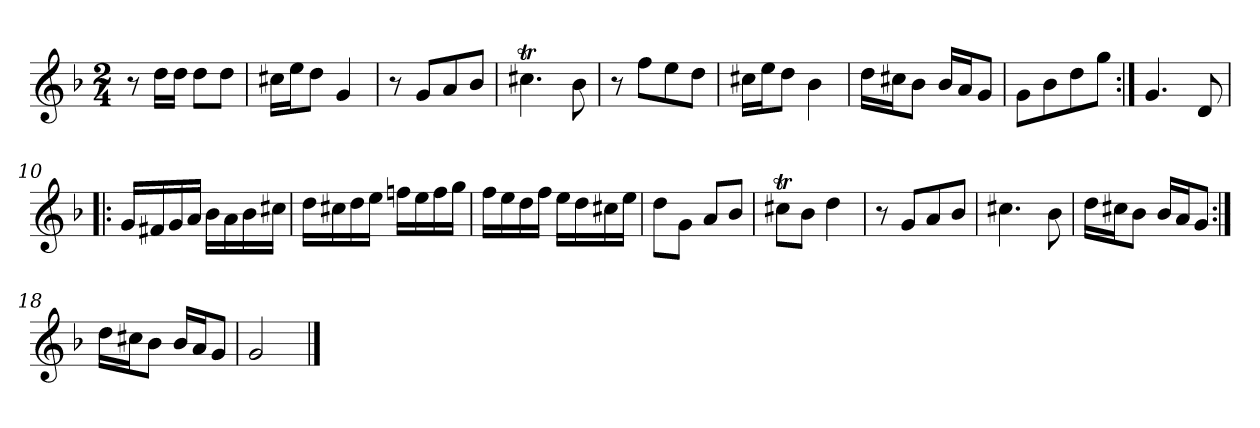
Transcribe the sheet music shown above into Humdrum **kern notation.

**kern
*part1
*staff1
*clefG2
*k[b-]
*G:dor
*M2/4
=1
8r
16ddLL
16ddJJ
8ddL
8ddJ
=2
16cc#XLL
16eeJ
8ddJ
4g
=3
8r
8gL
8a
8b-J
=4
4.cc#Xt
8b-
=5
8r
8ffL
8ee
8ddJ
=6
16cc#XLL
16eeJ
8ddJ
4b-
=7
16ddLL
16cc#XJ
8b-J
16b-LL
16aJ
8gJ
=8
8gL
8b-
8dd
8ggJ
=9:|!
4.g
8d
=10!|:
16gLL
16f#X
16g
16aJJ
16b-LL
16a
16b-
16cc#XJJ
=11
16ddLL
16cc#X
16dd
16eeJJ
16ffnLL
16ee
16ff
16ggJJ
=12
16ffLL
16ee
16dd
16ffJJ
16eeLL
16dd
16cc#X
16eeJJ
=13
8ddL
8gJ
8aL
8b-J
=14
8cc#XtL
8b-J
4dd
=15
8r
8gL
8a
8b-J
=16
4.cc#X
8b-
=17
16ddLL
16cc#XJ
8b-J
16b-LL
16aJ
8gJ
=18:|!
16ddLL
16cc#XJ
8b-J
16b-LL
16aJ
8gJ
=19
2g
==
*-
